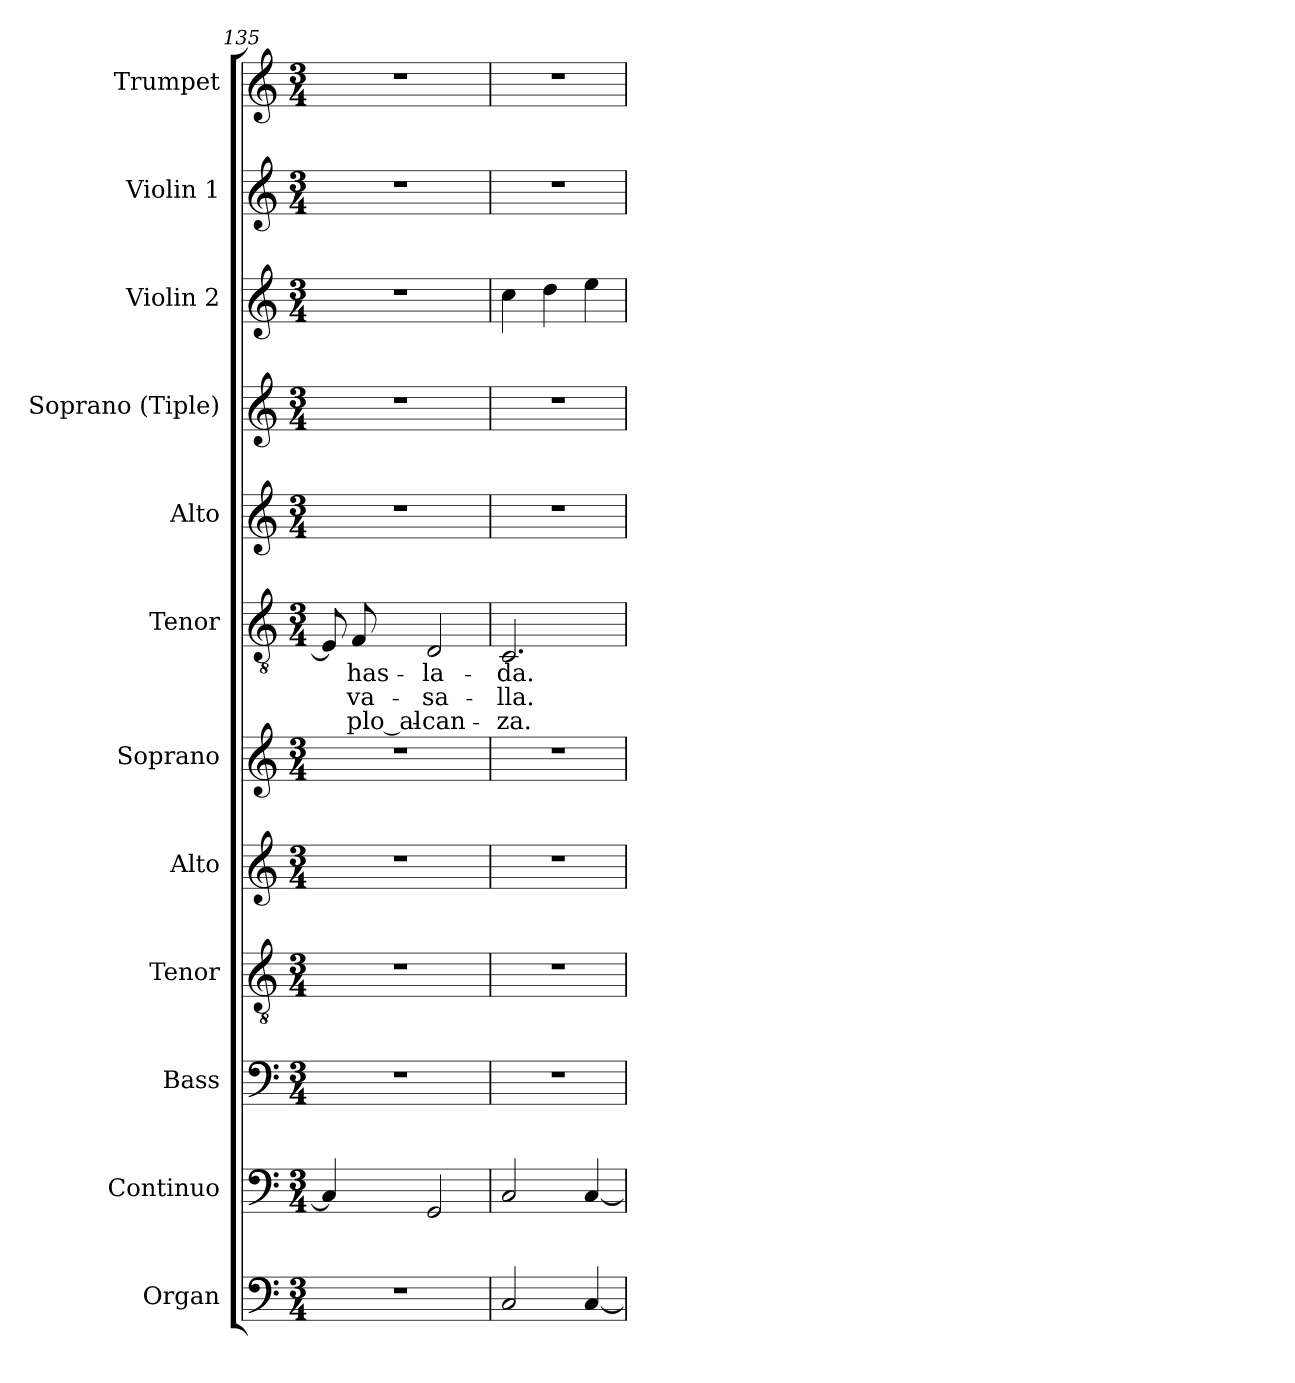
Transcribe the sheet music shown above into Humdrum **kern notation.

**kern	**kern	**kern	**kern	**kern	**kern	**kern	**text	**text	**text	**kern	**kern	**kern	**kern	**kern
*part12	*part11	*part10	*part9	*part8	*part7	*part6	*part6	*part6	*part6	*part5	*part4	*part3	*part2	*part1
*staff12	*staff11	*staff10	*staff9	*staff8	*staff7	*staff6	*staff6	*staff6	*staff6	*staff5	*staff4	*staff3	*staff2	*staff1
*I"Organ	*I"Continuo	*I"Bass	*I"Tenor	*I"Alto	*I"Soprano	*I"Tenor	*	*	*	*I"Alto	*I"Soprano (Tiple)	*I"Violin 2	*I"Violin 1	*I"Trumpet
*I'Org.	*I'Cont.	*I'B.	*I'T.	*I'A.	*I'S.	*I'T.	*	*	*	*I'A.	*I'S.	*I'Vln. 2	*I'Vln. 1	*I'Tpt.
*clefF4	*clefF4	*clefF4	*clefGv2	*clefG2	*clefG2	*clefGv2	*	*	*	*clefG2	*clefG2	*clefG2	*clefG2	*clefG2
*	*	*	*ITrd7c12	*	*	*ITrd7c12	*	*	*	*	*	*	*	*
*k[]	*k[]	*k[]	*k[]	*k[]	*k[]	*k[]	*	*	*	*k[]	*k[]	*k[]	*k[]	*k[]
*C:	*C:	*C:	*C:	*C:	*C:	*C:	*	*	*	*C:	*C:	*C:	*C:	*C:
*M3/4	*M3/4	*M3/4	*M3/4	*M3/4	*M3/4	*M3/4	*	*	*	*M3/4	*M3/4	*M3/4	*M3/4	*M3/4
=135	=135	=135	=135	=135	=135	=135	=135	=135	=135	=135	=135	=135	=135	=135
!LO:N:vis=1	!	!LO:N:vis=1	!LO:N:vis=1	!LO:N:vis=1	!LO:N:vis=1	!	!	!	!	!LO:N:vis=1	!LO:N:vis=1	!LO:N:vis=1	!LO:N:vis=1	!LO:N:vis=1
2.r	4Ci/]	2.r	2.r	2.r	2.r	8EEi/]	.	.	.	2.r	2.r	2.r	2.r	2.r
!	!	!	!	!	!	!	!LO:LY:b:color=#000000	!LO:LY:b:color=#000000	!LO:LY:b:color=#000000	!	!	!	!	!
.	.	.	.	.	.	8FFi/	has-	-va-	-plo_al-	.	.	.	.	.
!	!	!	!	!	!	!	!LO:LY:b:color=#000000	!LO:LY:b:color=#000000	!LO:LY:b:color=#000000	!	!	!	!	!
.	2GGi/	.	.	.	.	2DDi/	-la-	-sa-	-can-	.	.	.	.	.
=136	=136	=136	=136	=136	=136	=136	=136	=136	=136	=136	=136	=136	=136	=136
!	!	!LO:N:vis=1	!LO:N:vis=1	!LO:N:vis=1	!LO:N:vis=1	!	!	!	!	!	!	!	!	!
!	!	!	!	!	!	!	!LO:LY:b:color=#000000	!LO:LY:b:color=#000000	!LO:LY:b:color=#000000	!LO:N:vis=1	!LO:N:vis=1	!	!LO:N:vis=1	!LO:N:vis=1
2Ci/	2Ci/	2.r	2.r	2.r	2.r	2.CCi/	-da.	-lla.	-za.	2.r	2.r	4cci\	2.r	2.r
.	.	.	.	.	.	.	.	.	.	.	.	4ddi\	.	.
[4Ci/	[4Ci/	.	.	.	.	.	.	.	.	.	.	4eei\	.	.
=	=	=	=	=	=	=	=	=	=	=	=	=	=	=
*-	*-	*-	*-	*-	*-	*-	*-	*-	*-	*-	*-	*-	*-	*-
